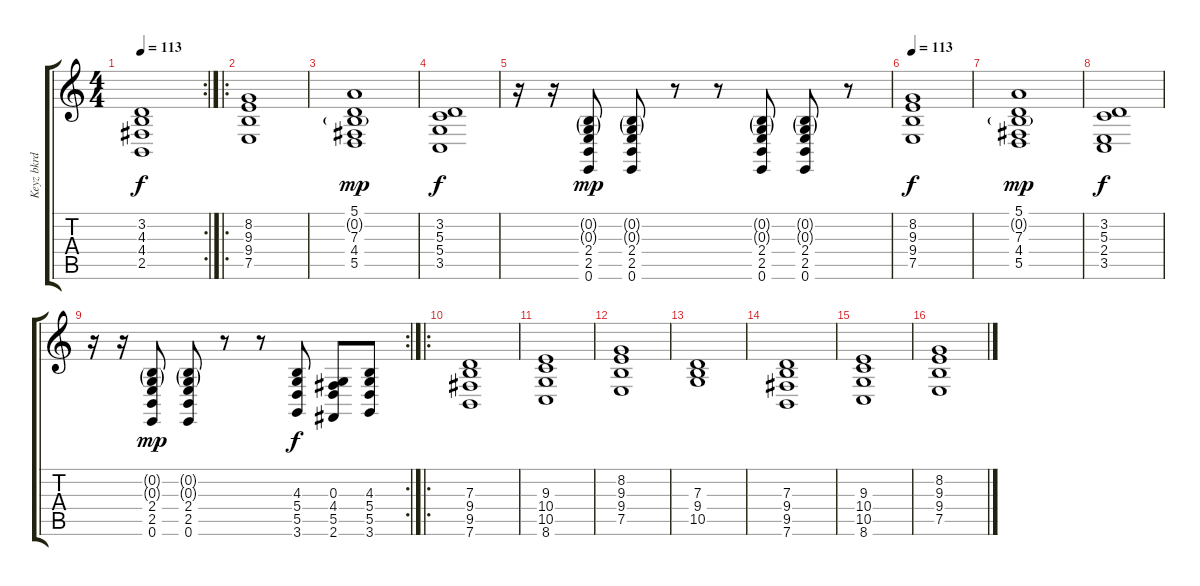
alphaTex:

\track ("Keyz bkrd" "Keyz bkrd") {instrument stringensemble1}
\staff {score tabs}
\tuning (E4 B3 G3 D3 A2 E2) {hide}
\rc 2
\ts (4 4)
\tempo 113
\clef g2
\ks c
(3.2{t} 4.3{t} 4.4{t} 2.5{t}).1{dy f} |
\ro
(8.2 9.3 9.4 7.5).1{volume 12 instrument stringensemble1} |
(5.1 0.2{g} 7.3 4.4 5.5).1{dy mp} |
(3.2 5.3 5.4 3.5).1{dy f} |
r.16 r.16 (0.2{g} 0.3{g} 2.4 2.5 0.6).8{dy mp} (0.2{g} 0.3{g} 2.4 2.5 0.6).8 r.8 r.8 (0.2{g} 0.3{g} 2.4 2.5 0.6).8 (0.2{g} 0.3{g} 2.4 2.5 0.6).8 r.8 |
\tempo 113
(8.2 9.3 9.4 7.5).1{dy f} |
(5.1 0.2{g} 7.3 4.4 5.5).1{dy mp} |
(3.2 5.3 2.4 3.5).1{dy f} |
\rc 2
r.16 r.16 (0.2{g} 0.3{g} 2.4 2.5 0.6).8{dy mp} (0.2{g} 0.3{g} 2.4 2.5 0.6).8 r.8 r.8 (4.3 5.4 5.5 3.6).8{dy f} (0.3 4.4 5.5 2.6).8 (4.3 5.4 5.5 3.6).8 |
\ro
(7.3 9.4 9.5 7.6).1 |
(9.3 10.4 10.5 8.6).1 |
(8.2 9.3 9.4 7.5).1 |
(7.3 9.4 10.5).1 |
(7.3 9.4 9.5 7.6).1 |
(9.3 10.4 10.5 8.6).1 |
(8.2 9.3 9.4 7.5).1
